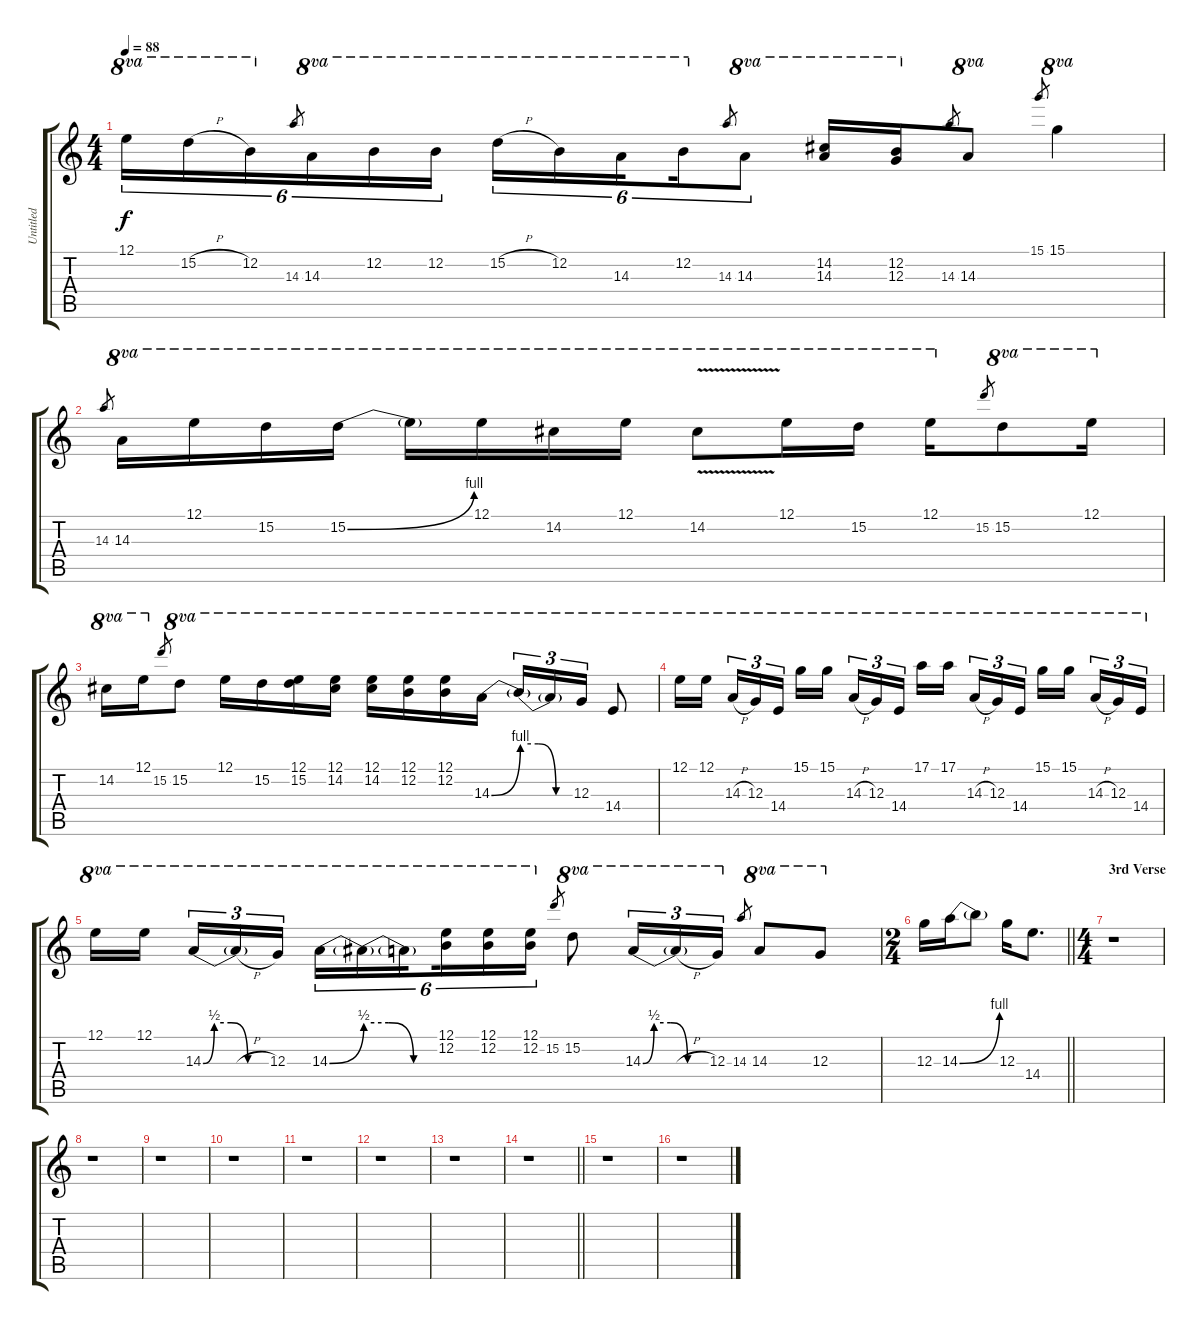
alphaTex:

\track ("Untitled" "Untitled") {instrument overdrivenguitar}
\staff {score tabs}
\tuning (E4 B3 G3 D3 A2 E2) {hide}
\ts (4 4)
\tempo 88
\clef g2
\ks c
12.1.16{tu (6 4) ot 8va dy f} 15.2{h}.16{tu (6 4) ot 8va} 12.2.16{tu (6 4) ot 8va} 14.3.8{gr beam splitsecondary} 14.3.16{tu (6 4) ot 8va} 12.2.16{tu (6 4) ot 8va} 12.2.16{tu (6 4) ot 8va} 15.2{h}.16{tu (6 4) ot 8va} 12.2.16{tu (6 4) ot 8va} 14.3.16{tu (6 4) ot 8va beam splitsecondary} 12.2.16{tu (6 4) ot 8va} 14.3.8{gr} 14.3.8{tu (6 4) ot 8va} (14.2 14.3).16{ot 8va} (12.2 12.3).16{ot 8va} 14.3.8{gr} 14.3.8{ot 8va} 15.1.8{gr} 15.1.4{ot 8va} |
14.3.8{gr} 14.3.16{ot 8va} 12.1.16{ot 8va} 15.2.16{ot 8va} 15.2{be (bend 0 0 60 4)}.16{ot 8va} 15.2{t}.16{ot 8va} 12.1.16{ot 8va} 14.2.16{ot 8va} 12.1.16{ot 8va} 14.2{v}.8{ot 8va} 12.1.16{ot 8va} 15.2.16{ot 8va} 12.1.16{ot 8va} 15.2.8{gr} 15.2.8{ot 8va} 12.1.16{ot 8va} |
14.2.16{ot 8va} 12.1.16{ot 8va} 15.2.8{gr} 15.2.8{ot 8va} 12.1.16{ot 8va} 15.2.16{ot 8va} (12.1 15.2).16{ot 8va} (12.1 14.2).16{ot 8va} (12.1 14.2).16{ot 8va} (12.1 12.2).16{ot 8va} (12.1 12.2).16{ot 8va} 14.3{be (bend 0 0 60 4)}.16{ot 8va} 14.3{be (custom 0 4 20 4 40 0 60 0) t}.16{tu (3 2) ot 8va} 14.3{t}.16{tu (3 2) ot 8va} 12.3.16{tu (3 2) ot 8va} 14.4.8{ot 8va} |
12.1.16{ot 8va} 12.1.16{ot 8va beam splitsecondary} 14.3{h}.16{tu (3 2) ot 8va} 12.3.16{tu (3 2) ot 8va} 14.4.16{tu (3 2) ot 8va} 15.1.16{ot 8va} 15.1.16{ot 8va beam splitsecondary} 14.3{h}.16{tu (3 2) ot 8va} 12.3.16{tu (3 2) ot 8va} 14.4.16{tu (3 2) ot 8va} 17.1.16{ot 8va} 17.1.16{ot 8va beam splitsecondary} 14.3{h}.16{tu (3 2) ot 8va} 12.3.16{tu (3 2) ot 8va} 14.4.16{tu (3 2) ot 8va} 15.1.16{ot 8va} 15.1.16{ot 8va beam splitsecondary} 14.3{h}.16{tu (3 2) ot 8va} 12.3.16{tu (3 2) ot 8va} 14.4.16{tu (3 2) ot 8va} |
12.1.16{ot 8va} 12.1.16{ot 8va beam splitsecondary} 14.3{be (custom 0 0 10 2 25 2 40 0 60 0)}.16{tu (3 2) ot 8va} 14.3{h t}.16{tu (3 2) ot 8va} 12.3.16{tu (3 2) ot 8va} 14.3{be (bend 0 0 60 2)}.16{tu (6 4) ot 8va} 14.3{be (custom 0 2 20 2 40 0 60 0) t}.16{tu (6 4) ot 8va} 14.3{t}.16{tu (6 4) ot 8va beam splitsecondary} (12.1 12.2).16{tu (6 4) ot 8va} (12.1 12.2).16{tu (6 4) ot 8va} (12.1 12.2).16{tu (6 4) ot 8va} 15.2.8{gr} 15.2.8{ot 8va} 14.3{be (custom 0 0 10 2 25 2 40 0 60 0)}.16{tu (3 2) ot 8va} 14.3{h t}.16{tu (3 2) ot 8va} 12.3.16{tu (3 2) ot 8va} 14.3.8{gr} 14.3.8{ot 8va} 12.3.8{ot 8va} |
\ts (2 4)
\barLineRight lightlight
12.3.16 14.3{be (bend 0 0 60 4)}.16 14.3{t}.8 12.3.16 14.4.8{d} |
\ts (4 4)
\section ("" "3rd Verse")
r.1 |
r.1 |
r.1 |
r.1 |
r.1 |
r.1 |
r.1 |
\barLineRight lightlight
r.1 |
r.1 |
r.1
